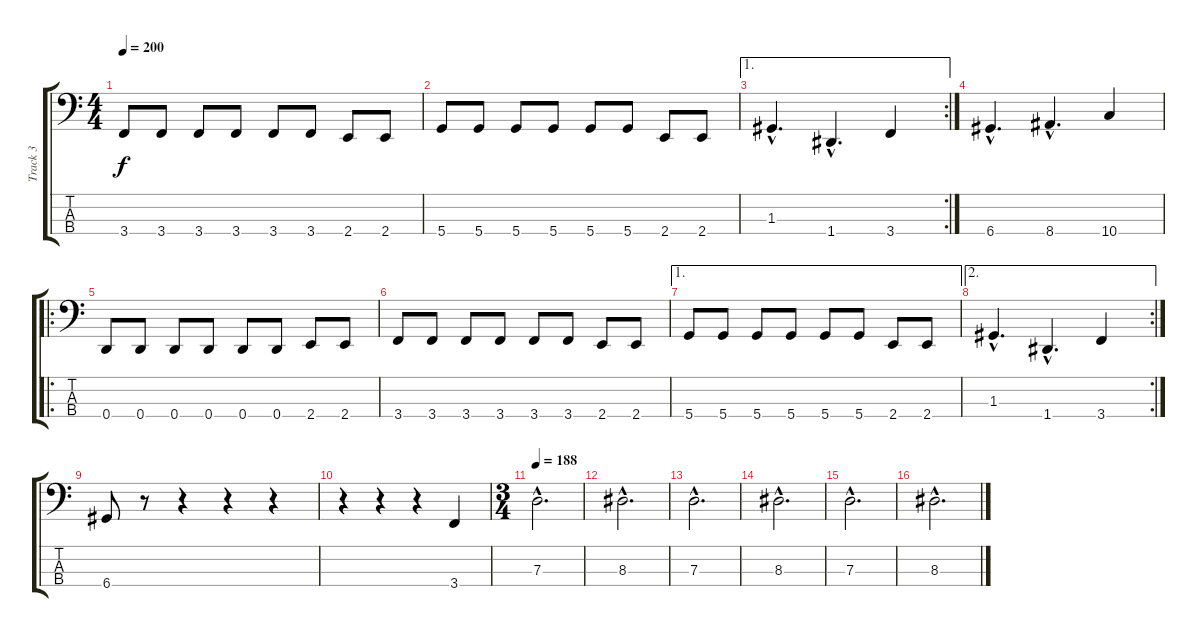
\track ("Track 3" "Track 3") {instrument electricbassfinger}
\staff {score tabs}
\tuning (F2 C2 G1 D1) {hide}
\ts (4 4)
\tempo 200
\clef f4
\ks c
3.4.8{dy f} 3.4.8 3.4.8 3.4.8 3.4.8 3.4.8 2.4.8 2.4.8 |
5.4.8 5.4.8 5.4.8 5.4.8 5.4.8 5.4.8 2.4.8 2.4.8 |
\ae 1
\rc 2
1.3{hac}.4{d} 1.4{hac}.4{d} 3.4.4 |
6.4{hac}.4{d} 8.4{hac}.4{d} 10.4.4 |
\ro
0.4.8 0.4.8 0.4.8 0.4.8 0.4.8 0.4.8 2.4.8 2.4.8 |
3.4.8 3.4.8 3.4.8 3.4.8 3.4.8 3.4.8 2.4.8 2.4.8 |
\ae 1
5.4.8 5.4.8 5.4.8 5.4.8 5.4.8 5.4.8 2.4.8 2.4.8 |
\ae 2
\rc 2
1.3{hac}.4{d} 1.4{hac}.4{d} 3.4.4 |
6.4.8 r.8 r.4 r.4 r.4 |
r.4 r.4 r.4 3.4.4 |
\ts (3 4)
\tempo 188
7.3{hac}.2{d volume 13} |
8.3{hac}.2{d} |
7.3{hac}.2{d} |
8.3{hac}.2{d} |
7.3{hac}.2{d} |
8.3{hac}.2{d}
